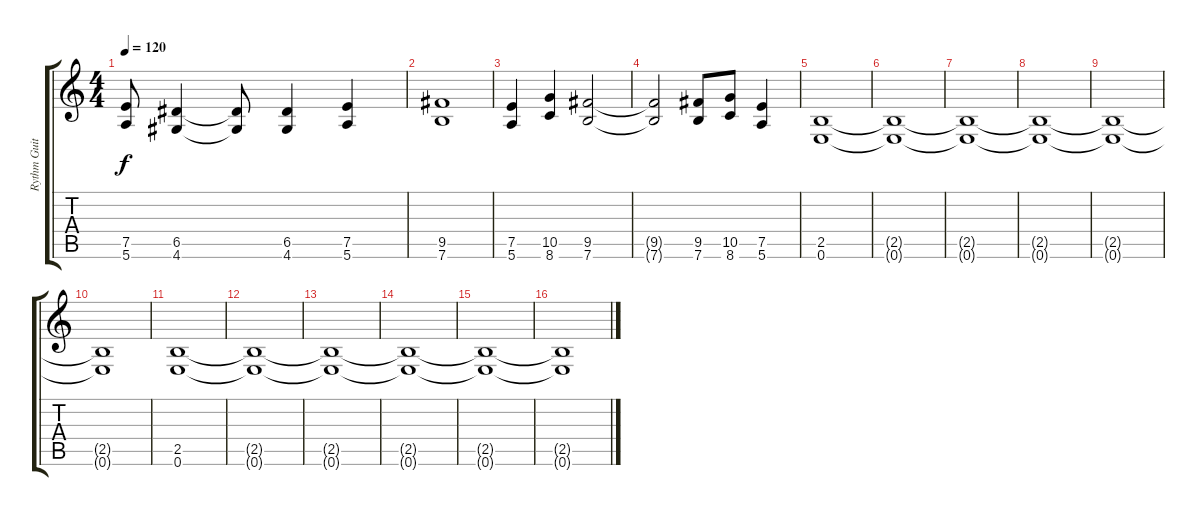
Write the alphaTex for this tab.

\track ("Rythm Guitar" "Rythm Guit") {instrument distortionguitar}
\staff {score tabs}
\tuning (E4 B3 G3 D3 A2 E2) {hide}
\ts (4 4)
\tempo 120
\clef g2
\ks c
(7.5 5.6).8{dy f} (6.5 4.6).4 (6.5{t} 4.6{t}).8 (6.5 4.6).4 (7.5 5.6).4 |
(9.5 7.6).1 |
(7.5 5.6).4 (10.5 8.6).4 (9.5 7.6).2 |
(9.5{t} 7.6{t}).2 (9.5 7.6).8 (10.5 8.6).8 (7.5 5.6).4 |
(2.5 0.6).1 |
(2.5{t} 0.6{t}).1 |
(2.5{t} 0.6{t}).1 |
(2.5{t} 0.6{t}).1 |
(2.5{t} 0.6{t}).1 |
(2.5{t} 0.6{t}).1 |
(2.5 0.6).1 |
(2.5{t} 0.6{t}).1 |
(2.5{t} 0.6{t}).1 |
(2.5{t} 0.6{t}).1 |
(2.5{t} 0.6{t}).1 |
(2.5{t} 0.6{t}).1
